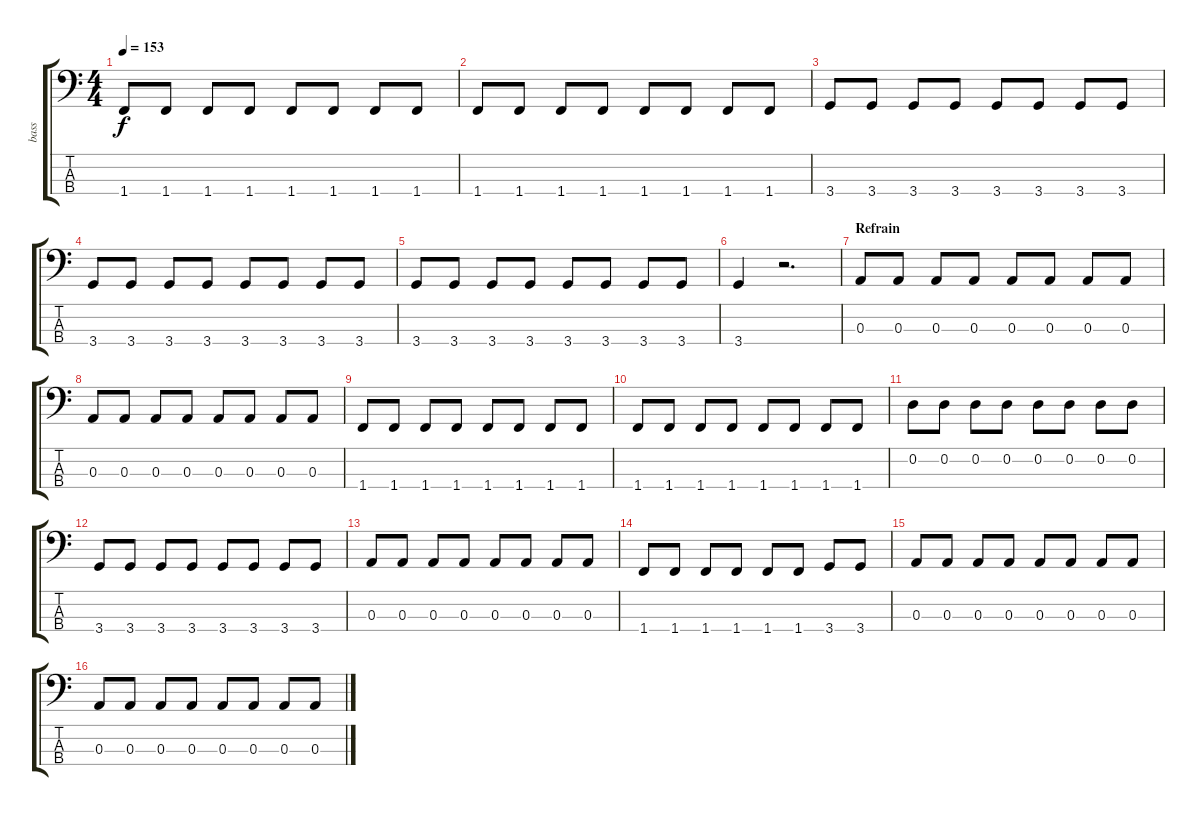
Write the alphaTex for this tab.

\track ("bass" "bass") {instrument electricbasspick}
\staff {score tabs}
\tuning (G2 D2 A1 E1) {hide}
\ts (4 4)
\tempo 153
\clef f4
\ks c
1.4.8{dy f} 1.4.8 1.4.8 1.4.8 1.4.8 1.4.8 1.4.8 1.4.8 |
1.4.8 1.4.8 1.4.8 1.4.8 1.4.8 1.4.8 1.4.8 1.4.8 |
3.4.8 3.4.8 3.4.8 3.4.8 3.4.8 3.4.8 3.4.8 3.4.8 |
3.4.8 3.4.8 3.4.8 3.4.8 3.4.8 3.4.8 3.4.8 3.4.8 |
3.4.8 3.4.8 3.4.8 3.4.8 3.4.8 3.4.8 3.4.8 3.4.8 |
3.4.4 r.2{d} |
\section ("" "Refrain")
0.3.8 0.3.8 0.3.8 0.3.8 0.3.8 0.3.8 0.3.8 0.3.8 |
0.3.8 0.3.8 0.3.8 0.3.8 0.3.8 0.3.8 0.3.8 0.3.8 |
1.4.8 1.4.8 1.4.8 1.4.8 1.4.8 1.4.8 1.4.8 1.4.8 |
1.4.8 1.4.8 1.4.8 1.4.8 1.4.8 1.4.8 1.4.8 1.4.8 |
0.2.8 0.2.8 0.2.8 0.2.8 0.2.8 0.2.8 0.2.8 0.2.8 |
3.4.8 3.4.8 3.4.8 3.4.8 3.4.8 3.4.8 3.4.8 3.4.8 |
0.3.8 0.3.8 0.3.8 0.3.8 0.3.8 0.3.8 0.3.8 0.3.8 |
1.4.8 1.4.8 1.4.8 1.4.8 1.4.8 1.4.8 3.4.8 3.4.8 |
0.3.8 0.3.8 0.3.8 0.3.8 0.3.8 0.3.8 0.3.8 0.3.8 |
0.3.8 0.3.8 0.3.8 0.3.8 0.3.8 0.3.8 0.3.8 0.3.8
